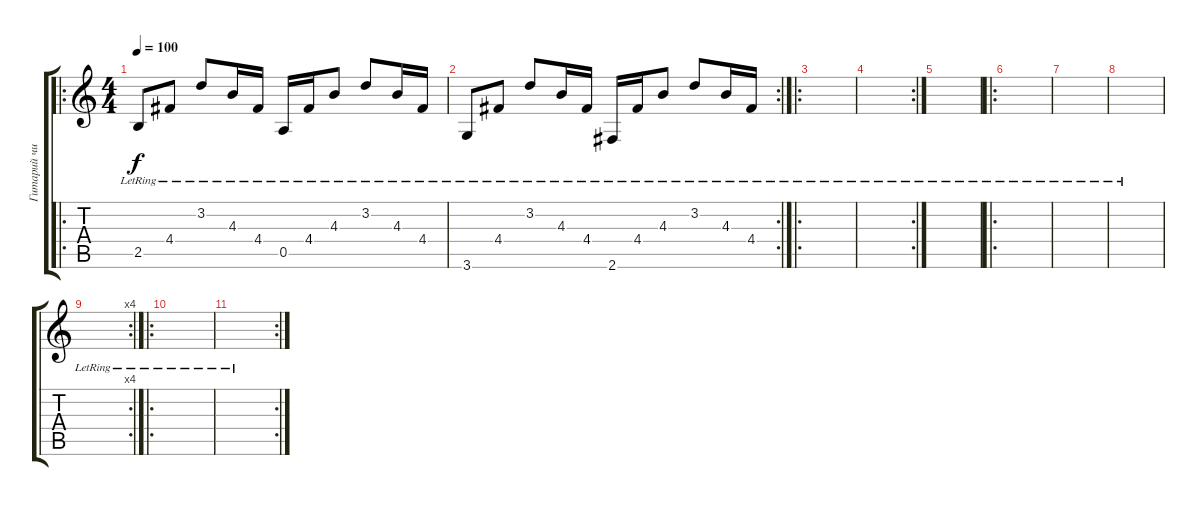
\track ("Гитарий чистый)" "Гитарий чи") {instrument electricguitarclean}
\staff {score tabs}
\tuning (E4 B3 G3 D3 A2 E2) {hide}
\ro
\ts (4 4)
\tempo 100
\clef g2
\ks c
2.5{lr}.8{dy f} 4.4{lr}.8 3.2{lr}.8 4.3{lr}.16 4.4{lr}.16 0.5{lr}.16 4.4{lr}.16 4.3{lr}.8 3.2{lr}.8 4.3{lr}.16 4.4{lr}.16 |
\rc 2
3.6{lr}.8 4.4{lr}.8 3.2{lr}.8 4.3{lr}.16 4.4{lr}.16 2.6{lr}.16 4.4{lr}.16 4.3{lr}.8 3.2{lr}.8 4.3{lr}.16 4.4{lr}.16 |
\ro
|
\rc 2
|
|
\ro
|
|
|
\rc 4
|
\ro
|
\rc 2
